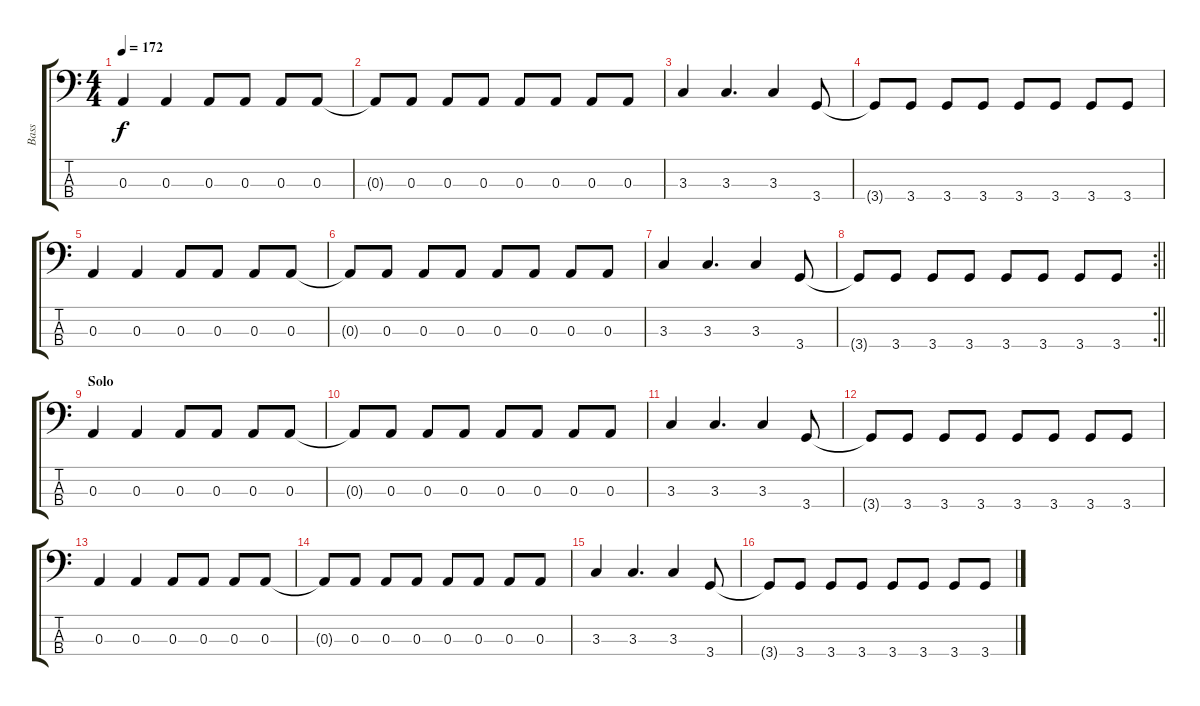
\track ("Bass" "Bass") {instrument electricbassfinger}
\staff {score tabs}
\tuning (G2 D2 A1 E1) {hide}
\ts (4 4)
\tempo 172
\clef f4
\ks c
0.3.4{dy f} 0.3.4 0.3.8 0.3.8 0.3.8 0.3.8 |
0.3{t}.8 0.3.8 0.3.8 0.3.8 0.3.8 0.3.8 0.3.8 0.3.8 |
3.3.4 3.3.4{d} 3.3.4 3.4.8 |
3.4{t}.8 3.4.8 3.4.8 3.4.8 3.4.8 3.4.8 3.4.8 3.4.8 |
0.3.4 0.3.4 0.3.8 0.3.8 0.3.8 0.3.8 |
0.3{t}.8 0.3.8 0.3.8 0.3.8 0.3.8 0.3.8 0.3.8 0.3.8 |
3.3.4 3.3.4{d} 3.3.4 3.4.8 |
\rc 2
\barLineRight lightlight
3.4{t}.8 3.4.8 3.4.8 3.4.8 3.4.8 3.4.8 3.4.8 3.4.8 |
\section ("" "Solo")
0.3.4 0.3.4 0.3.8 0.3.8 0.3.8 0.3.8 |
0.3{t}.8 0.3.8 0.3.8 0.3.8 0.3.8 0.3.8 0.3.8 0.3.8 |
3.3.4 3.3.4{d} 3.3.4 3.4.8 |
3.4{t}.8 3.4.8 3.4.8 3.4.8 3.4.8 3.4.8 3.4.8 3.4.8 |
0.3.4 0.3.4 0.3.8 0.3.8 0.3.8 0.3.8 |
0.3{t}.8 0.3.8 0.3.8 0.3.8 0.3.8 0.3.8 0.3.8 0.3.8 |
3.3.4 3.3.4{d} 3.3.4 3.4.8 |
3.4{t}.8 3.4.8 3.4.8 3.4.8 3.4.8 3.4.8 3.4.8 3.4.8
